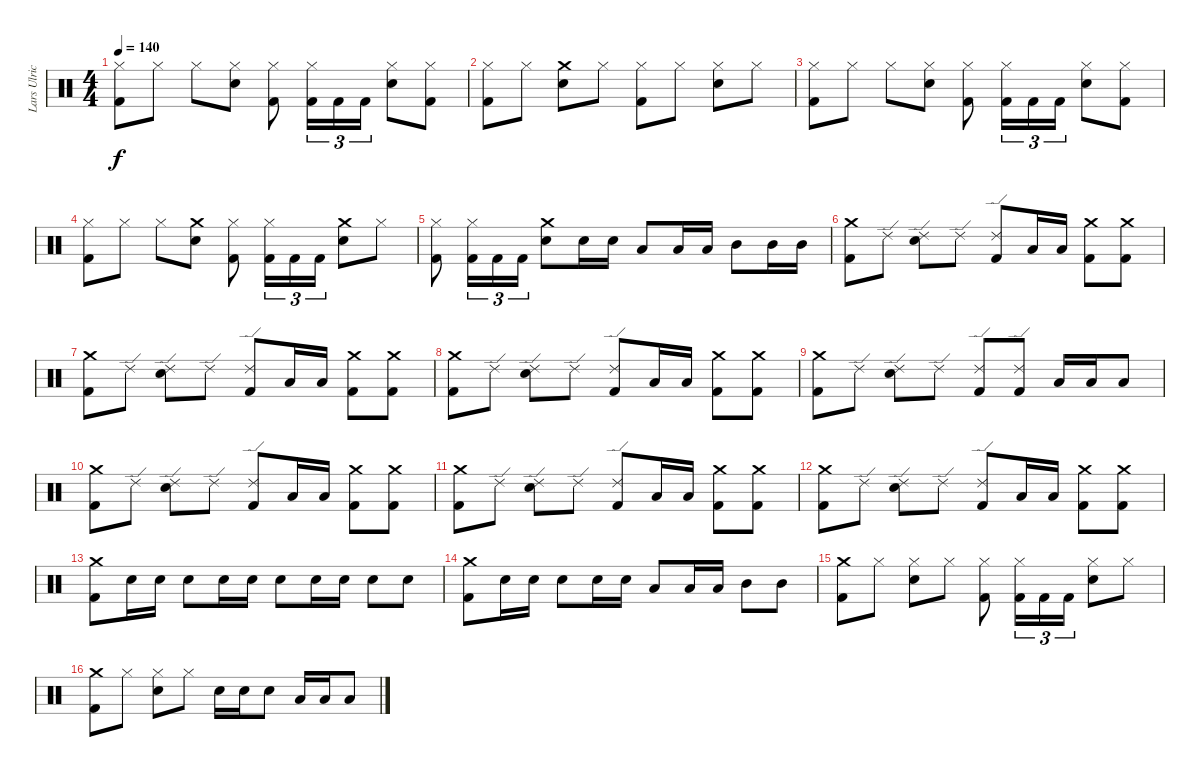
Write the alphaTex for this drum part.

\track ("Lars Ulrich" "Lars Ulric") {instrument percussion}
\staff {score}
\articulation defaults
\ts (4 4)
\tempo 140
\clef neutral
\ks c
("Kick (hit) 2" "Hi-Hat (closed)").8{dy f} "Hi-Hat (closed)".8 "Hi-Hat (closed)".8 ("Snare (hit) 2" "Hi-Hat (closed)").8 ("Kick (hit) 2" "Hi-Hat (closed)").8 ("Kick (hit) 2" "Hi-Hat (closed)").16{tu (3 2)} "Kick (hit) 2".16{tu (3 2)} "Kick (hit) 2".16{tu (3 2)} ("Snare (hit) 2" "Hi-Hat (closed)").8 ("Kick (hit) 2" "Hi-Hat (closed)").8 |
("Hi-Hat (closed)" "Kick (hit) 2").8 "Hi-Hat (closed)".8 ("Crash medium (hit)" "Snare (hit) 2").8 "Hi-Hat (closed)".8 ("Hi-Hat (closed)" "Kick (hit) 2").8 "Hi-Hat (closed)".8 ("Snare (hit) 2" "Hi-Hat (closed)").8 "Hi-Hat (closed)".8 |
("Kick (hit) 2" "Hi-Hat (closed)").8 "Hi-Hat (closed)".8 "Hi-Hat (closed)".8 ("Snare (hit) 2" "Hi-Hat (closed)").8 ("Kick (hit) 2" "Hi-Hat (closed)").8 ("Kick (hit) 2" "Hi-Hat (closed)").16{tu (3 2)} "Kick (hit) 2".16{tu (3 2)} "Kick (hit) 2".16{tu (3 2)} ("Snare (hit) 2" "Hi-Hat (closed)").8 ("Kick (hit) 2" "Hi-Hat (closed)").8 |
("Kick (hit) 2" "Hi-Hat (closed)").8 "Hi-Hat (closed)".8 "Hi-Hat (closed)".8 ("Crash medium (hit)" "Snare (hit) 2").8 ("Kick (hit) 2" "Hi-Hat (closed)").8 ("Kick (hit) 2" "Hi-Hat (closed)").16{tu (3 2)} "Kick (hit) 2".16{tu (3 2)} "Kick (hit) 2".16{tu (3 2)} ("Crash medium (hit)" "Snare (hit) 2").8 "Hi-Hat (closed)".8 |
("Hi-Hat (closed)" "Kick (hit) 2").8 ("Hi-Hat (closed)" "Kick (hit) 2").16{tu (3 2)} "Kick (hit) 2".16{tu (3 2)} "Kick (hit) 2".16{tu (3 2)} ("Snare (hit) 2" "Crash medium (hit)").8 "Snare (hit) 2".16 "Snare (hit) 2".16 "Low Tom (hit)".8 "Low Tom (hit)".16 "Low Tom (hit)".16 "Mid Tom (hit)".8 "Mid Tom (hit)".16 "Mid Tom (hit)".16 |
("Crash medium (hit)" "Kick (hit) 2").8 "Ride (edge) 2".8 ("Snare (hit) 2" "Ride (edge) 2").8 "Ride (edge) 2".8 ("Ride (edge) 2" "Kick (hit) 2").8 "Low Tom (hit)".16 "Low Tom (hit)".16 ("Crash medium (hit)" "Kick (hit) 2").8 ("Crash medium (hit)" "Kick (hit) 2").8 |
("Crash medium (hit)" "Kick (hit) 2").8 "Ride (edge) 2".8 ("Snare (hit) 2" "Ride (edge) 2").8 "Ride (edge) 2".8 ("Ride (edge) 2" "Kick (hit) 2").8 "Low Tom (hit)".16 "Low Tom (hit)".16 ("Crash medium (hit)" "Kick (hit) 2").8 ("Crash medium (hit)" "Kick (hit) 2").8 |
("Crash medium (hit)" "Kick (hit) 2").8 "Ride (edge) 2".8 ("Snare (hit) 2" "Ride (edge) 2").8 "Ride (edge) 2".8 ("Ride (edge) 2" "Kick (hit) 2").8 "Low Tom (hit)".16 "Low Tom (hit)".16 ("Crash medium (hit)" "Kick (hit) 2").8 ("Crash medium (hit)" "Kick (hit) 2").8 |
("Crash medium (hit)" "Kick (hit) 2").8 "Ride (edge) 2".8 ("Snare (hit) 2" "Ride (edge) 2").8 "Ride (edge) 2".8 ("Kick (hit) 2" "Ride (edge) 2").8 ("Ride (edge) 2" "Kick (hit) 2").8 "Low Tom (hit)".16 "Low Tom (hit)".16 "Low Tom (hit)".8 |
("Crash medium (hit)" "Kick (hit) 2").8 "Ride (edge) 2".8 ("Snare (hit) 2" "Ride (edge) 2").8 "Ride (edge) 2".8 ("Ride (edge) 2" "Kick (hit) 2").8 "Low Tom (hit)".16 "Low Tom (hit)".16 ("Crash medium (hit)" "Kick (hit) 2").8 ("Crash medium (hit)" "Kick (hit) 2").8 |
("Crash medium (hit)" "Kick (hit) 2").8 "Ride (edge) 2".8 ("Snare (hit) 2" "Ride (edge) 2").8 "Ride (edge) 2".8 ("Ride (edge) 2" "Kick (hit) 2").8 "Low Tom (hit)".16 "Low Tom (hit)".16 ("Crash medium (hit)" "Kick (hit) 2").8 ("Crash medium (hit)" "Kick (hit) 2").8 |
("Crash medium (hit)" "Kick (hit) 2").8 "Ride (edge) 2".8 ("Snare (hit) 2" "Ride (edge) 2").8 "Ride (edge) 2".8 ("Ride (edge) 2" "Kick (hit) 2").8 "Low Tom (hit)".16 "Low Tom (hit)".16 ("Crash medium (hit)" "Kick (hit) 2").8 ("Crash medium (hit)" "Kick (hit) 2").8 |
("Kick (hit) 2" "Crash medium (hit)").8 "Snare (hit) 2".16 "Snare (hit) 2".16 "Snare (hit) 2".8 "Snare (hit) 2".16 "Snare (hit) 2".16 "Snare (hit) 2".8 "Snare (hit) 2".16 "Snare (hit) 2".16 "Snare (hit) 2".8 "Snare (hit) 2".8 |
("Crash medium (hit)" "Kick (hit) 2").8 "Snare (hit) 2".16 "Snare (hit) 2".16 "Snare (hit) 2".8 "Snare (hit) 2".16 "Snare (hit) 2".16 "Low Tom (hit)".8 "Low Tom (hit)".16 "Low Tom (hit)".16 "Mid Tom (hit)".8 "Mid Tom (hit)".8 |
("Crash medium (hit)" "Kick (hit) 2").8 "Hi-Hat (closed)".8 ("Snare (hit) 2" "Hi-Hat (closed)").8 "Hi-Hat (closed)".8 ("Kick (hit) 2" "Hi-Hat (closed)").8 ("Kick (hit) 2" "Hi-Hat (closed)").16{tu (3 2)} "Kick (hit) 2".16{tu (3 2)} "Kick (hit) 2".16{tu (3 2)} ("Snare (hit) 2" "Hi-Hat (closed)").8 "Hi-Hat (closed)".8 |
("Kick (hit) 2" "Crash medium (hit)").8 "Hi-Hat (closed)".8 ("Snare (hit) 2" "Hi-Hat (closed)").8 "Hi-Hat (closed)".8 "Snare (hit) 2".16 "Snare (hit) 2".16 "Snare (hit) 2".8 "Low Tom (hit)".16 "Low Tom (hit)".16 "Low Tom (hit)".8
